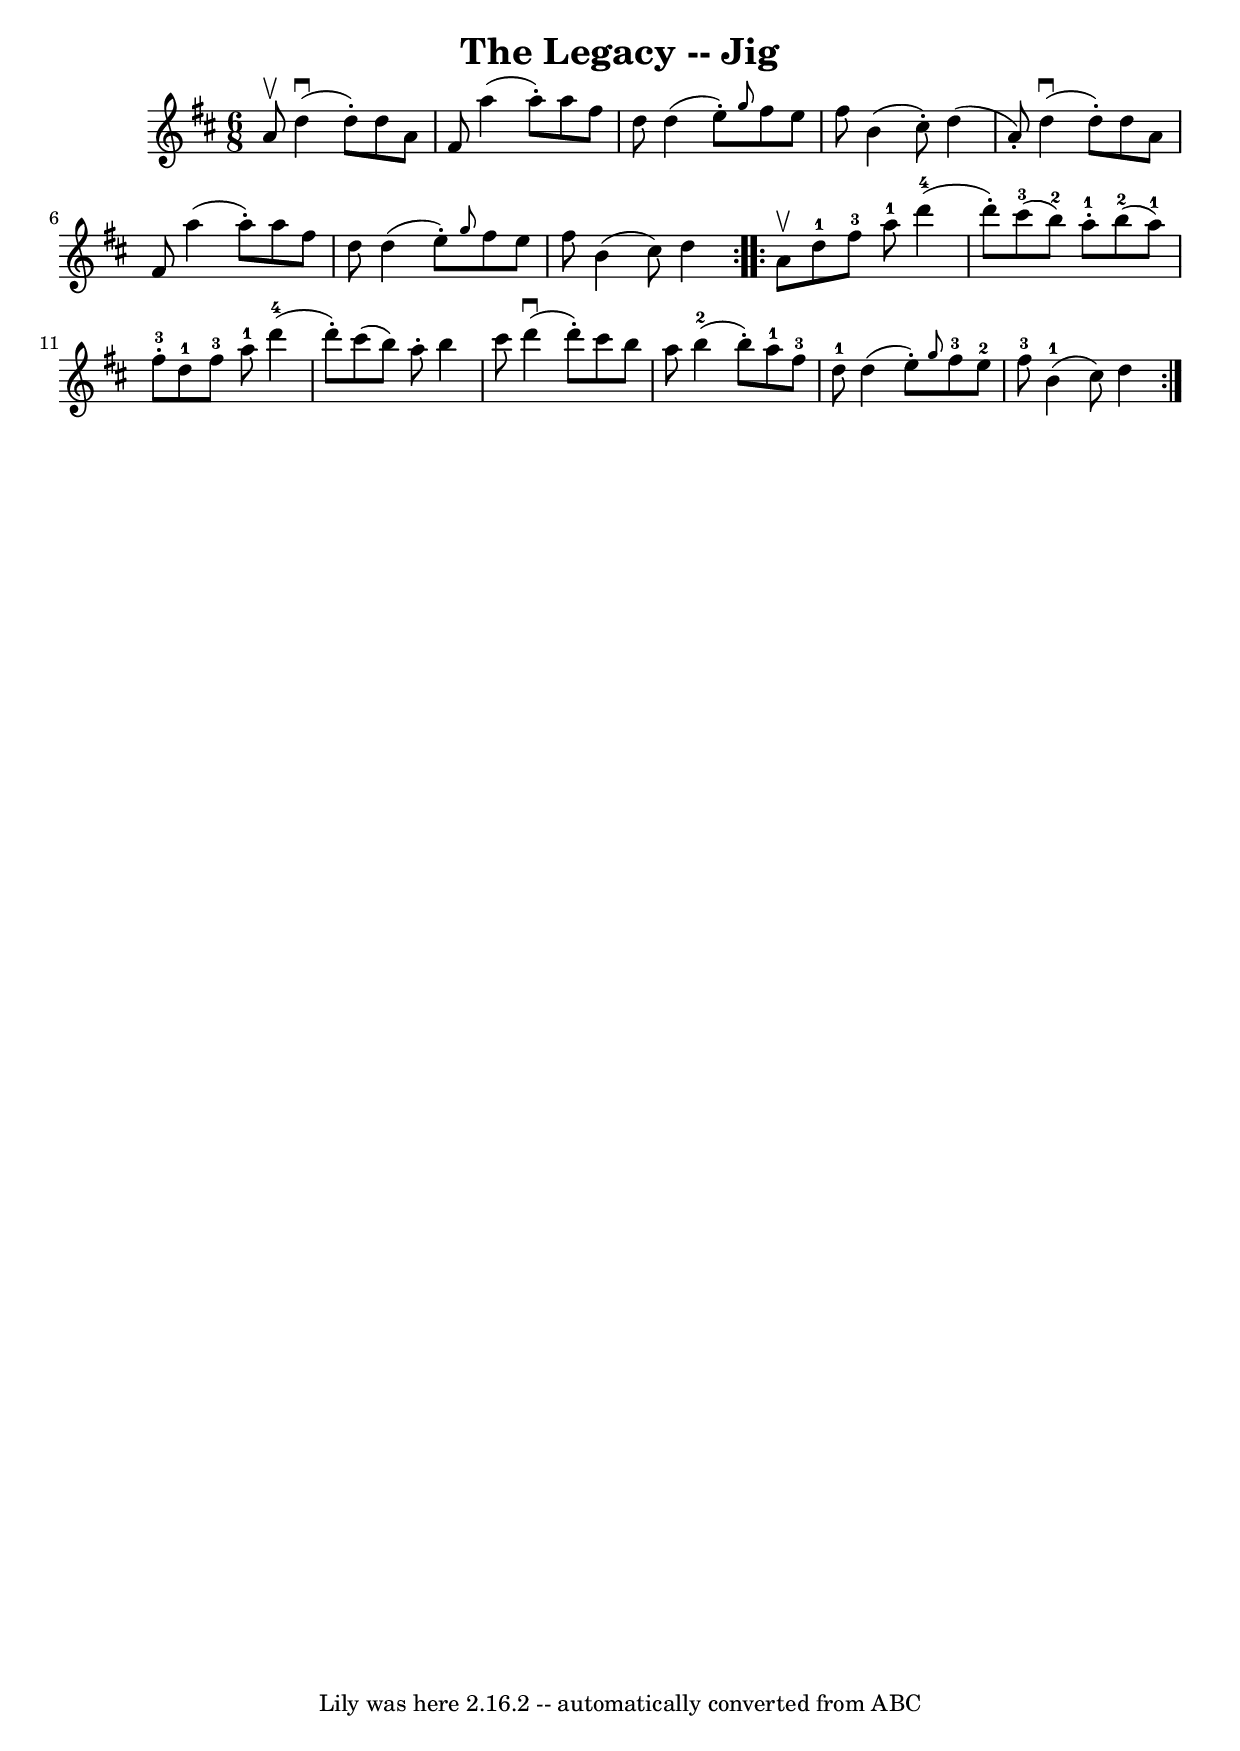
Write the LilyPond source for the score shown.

\version "2.7.40"
\include "Mammoth.ily"
\header {
	book = "Ryan's Mammoth Collection."
	crossRefNumber = "1"
	footnotes = ""
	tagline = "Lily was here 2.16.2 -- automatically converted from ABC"
	title = "The Legacy -- Jig"
}
voicedefault =  {
\set Score.defaultBarType = "empty"

\repeat volta 2 {
\time 6/8 \key d \major a'8^\upbow |
 d''4^\downbow(d''8 -.)   
d''8 a'8 fis'8  |
 a''4 (a''8 -.) a''8 fis''8 d''8  
|
 d''4 (e''8 -.) \grace { g''8  } fis''8 e''8 fis''8  
|
 b'4 (cis''8 -.) d''4 (a'8 -.) |
 d''4 
^\downbow(d''8 -.) d''8 a'8 fis'8  |
 a''4 (a''8 -.)  
 a''8 fis''8 d''8  |
 d''4 (e''8 -.) \grace { g''8  }   
fis''8 e''8 fis''8  |
 b'4 (cis''8) d''4  
} \repeat volta 2 { a'8^\upbow |
 d''8-1 fis''8-3 a''8 
-1 d'''4-4(d'''8 -.) |
 cis'''8-3(b''8-2)   
a''8-1-. b''8-2(a''8-1) fis''8-3-. |
 d''8 
-1 fis''8-3 a''8-1 d'''4-4(d'''8 -.) |
 cis'''8 
(b''8) a''8 -. b''4 cis'''8  |
 d'''4^\downbow(d'''8 
-.) cis'''8 b''8 a''8  |
 b''4-2(b''8 -.) a''8 
-1 fis''8-3 d''8-1 |
 d''4 (e''8 -.) \grace { g''8  
} fis''8-3 e''8-2 fis''8-3 |
 b'4-1(cis''8)   
d''4  }   
}

\score{
    <<

	\context Staff="default"
	{
	    \voicedefault 
	}

    >>
	\layout {
	}
	\midi {}
}
